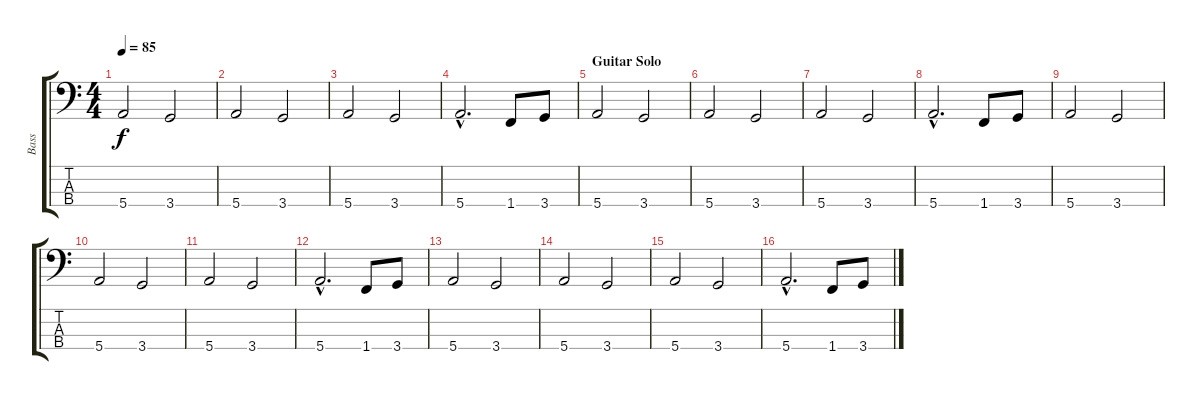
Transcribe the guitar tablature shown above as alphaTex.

\track ("Bass" "Bass") {instrument electricbassfinger}
\staff {score tabs}
\tuning (G2 D2 A1 E1) {hide}
\ts (4 4)
\tempo 85
\clef f4
\ks c
5.4.2{dy f} 3.4.2 |
5.4.2 3.4.2 |
5.4.2 3.4.2 |
5.4{hac}.2{d} 1.4.8 3.4.8 |
\section ("" "Guitar Solo")
5.4.2{volume 13 instrument electricbassfinger} 3.4.2 |
5.4.2 3.4.2 |
5.4.2 3.4.2 |
5.4{hac}.2{d} 1.4.8 3.4.8 |
5.4.2 3.4.2 |
5.4.2 3.4.2 |
5.4.2 3.4.2 |
5.4{hac}.2{d} 1.4.8 3.4.8 |
5.4.2{volume 13 instrument electricbassfinger} 3.4.2 |
5.4.2 3.4.2 |
5.4.2 3.4.2 |
5.4{hac}.2{d} 1.4.8 3.4.8
